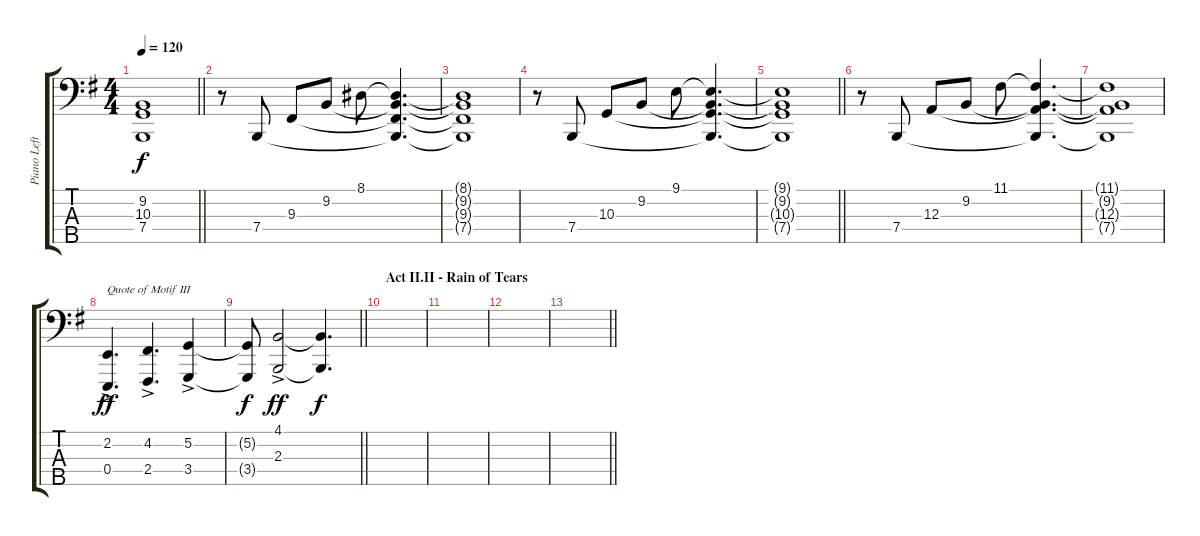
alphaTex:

\track ("Piano Left Standard" "Piano Left") {instrument acousticgrandpiano}
\staff {score tabs}
\tuning (G2 D2 A1 E1 B0) {hide}
\ts (4 4)
\tempo 120
\clef f4
\barLineRight lightlight
\ks eminor
(9.2{t} 10.3{t} 7.4{t}).1{dy f} |
r.8 7.4.8 9.3.8 9.2.8 8.1.8 (8.1{t} 9.2{t} 9.3{t} 7.4{t}).4{d} |
(8.1{t} 9.2{t} 9.3{t} 7.4{t}).1 |
r.8 7.4.8 10.3.8 9.2.8 9.1.8 (9.1{t} 9.2{t} 10.3{t} 7.4{t}).4{d} |
\barLineRight lightlight
(9.1{t} 9.2{t} 10.3{t} 7.4{t}).1 |
r.8 7.4.8 12.3.8 9.2.8 11.1.8 (11.1{t} 9.2{t} 12.3{t} 7.4{t}).4{d} |
(11.1{t} 9.2{t} 12.3{t} 7.4{t}).1 |
(2.2{ac} 0.4{ac}).4{d txt "Quote of Motif III" dy ff} (4.2{ac} 2.4{ac}).4{d} (5.2{ac} 3.4{ac}).4 |
\barLineRight lightlight
(5.2{t} 3.4{t}).8{dy f} (4.1{ac} 2.3{ac}).2{dy ff} (4.1{t} 2.3{t}).4{d dy f} |
\section ("" "Act II.II - Rain of Tears")
|
|
|
\barLineRight lightlight
